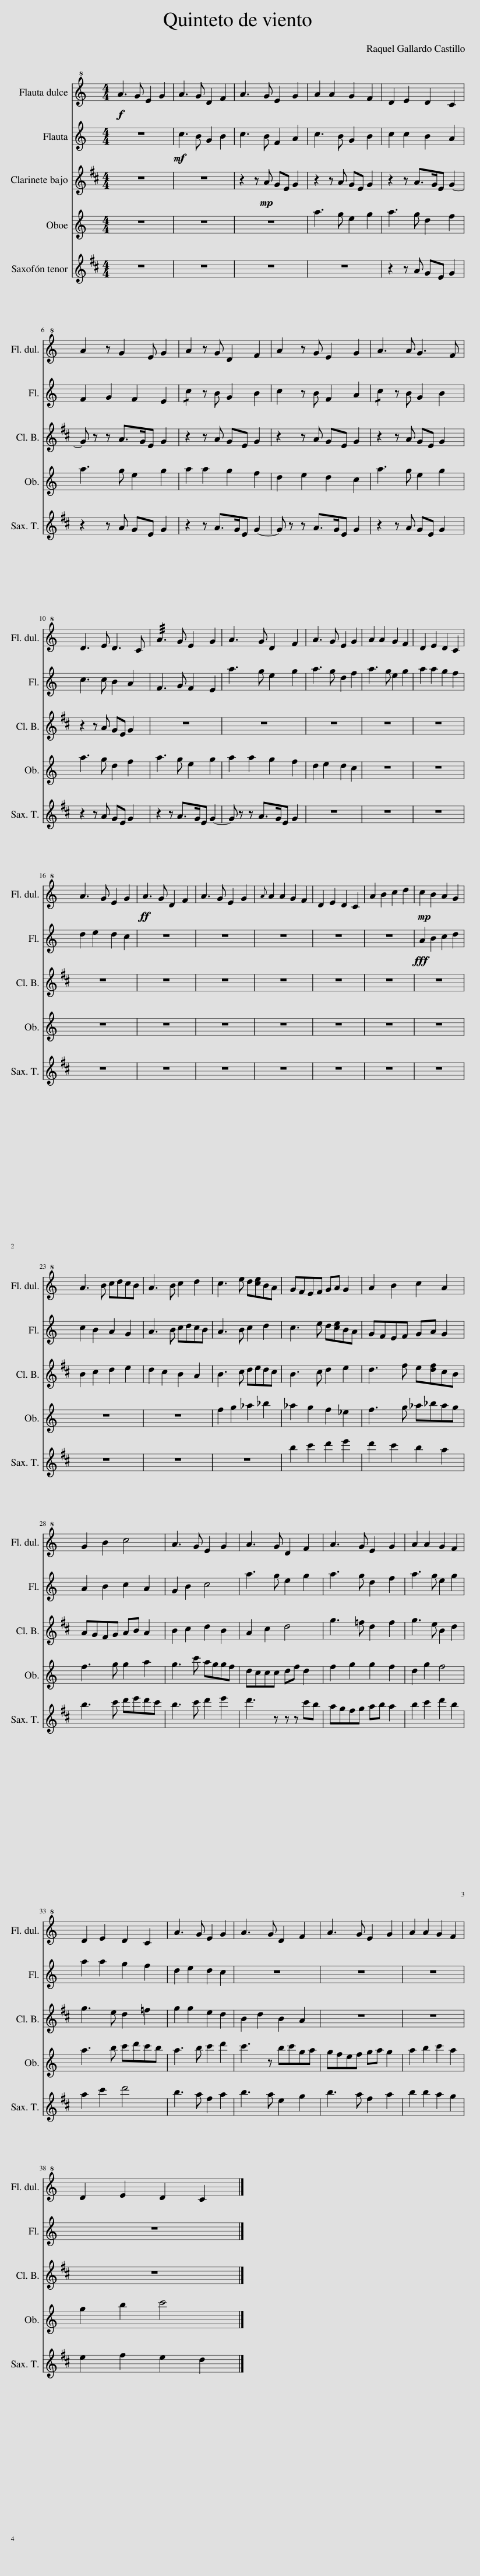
X:1
%%score 1 2 3 4 5
L:1/8
M:4/4
I:linebreak $
K:C
V:1 treble+8
V:2 treble
V:3 treble transpose=-14
V:4 treble
V:5 treble transpose=-14
V:1
!f! A3 G E2 G2 | A3 G D2 F2 | A3 G E2 G2 | A2 A2 G2 F2 | D2 E2 D2 C2 |$ %5
 A2 z G2 E G2 | A2 z G D2 F2 | A2 z G E2 G2 | A3 A G3 F |$ D3 E D3 C | %10
 !///!A3 G E2 G2 | A3 G D2 F2 | A3 G E2 G2 | A2 A2 G2 F2 | D2 E2 D2 C2 |$ %15
 A3 G E2 G2 |!ff! A3 G D2 F2 | A3 G E2 G2 |{A} A2 A2 G2 F2 | D2 E2 D2 C2 | %20
 A2 B2 c2 d2 | c2 B2 A2 G2 |$ A3 B cdcB | A3 B c2 d2 | c3 e d[ce]BA | %25
 GFEF GA G2 | A2 B2 c2 A2 |$ G2 B2 c4 | A3 G E2 G2 | A3 G D2 F2 | %30
 A3 G E2 G2 | A2 A2 G2 F2 |$ D2 E2 D2 C2 | A3 G E2 G2 | A3 G D2 F2 | %35
 A3 G E2 G2 | A2 A2 G2 F2 |$ D2 E2 D2 C2 |] %38
V:2
 z8 |!mf! c3 B G2 B2 | c3 B F2 A2 | c3 B G2 B2 | c2 c2 B2 A2 |$ %5
 F2 G2 F2 E2 | !/!c2 z B G2 B2 | c2 z B F2 A2 | !/!c2 z B G2 B2 |$ c3 c B2 A2 | %10
 F3 G F2 E2 | a3 g e2 g2 | a3 g d2 f2 | a3 g e2 g2 | a2 a2 g2 f2 |$ %15
 d2 e2 d2 c2 | z8 | z8 | z8 | z8 | %20
 z8 |!fff!!mp! A2 B2 c2 d2 |$ c2 B2 A2 G2 | A3 B cdcB | A3 B c2 d2 | %25
 c3 e d[ce]BA | GFEF GA G2 |$ A2 B2 c2 A2 | G2 B2 c4 | a3 g e2 g2 | %30
 a3 g d2 f2 | a3 g e2 g2 |$ a2 a2 g2 f2 | d2 e2 d2 c2 | z8 | %35
 z8 | z8 |$ z8 |] %38
V:3
[K:D] z8 | z8 | z2 z!mp! A GE G2 | z2 z A GE G2 | z2 z A>GE G2- |$ %5
 G z z A>GE G2 | z2 z A GE G2 | z2 z A GE G2 | z2 z A GE G2 |$ z2 z A GE G2 | %10
 z8 | z8 | z8 | z8 | z8 |$ %15
 z8 | z8 | z8 | z8 | z8 | %20
 z8 | z8 |$ B2 c2 d2 e2 | d2 c2 B2 A2 | B3 c dedc | %25
 B3 c d2 e2 | d3 f e[df]cB |$ AGFG AB A2 | B2 c2 d2 B2 | A2 c2 d4 | %30
 g3 =f d2 f2 | g3 e B2 d2 |$ g3 e d2 =f2 | g2 g2 e2 d2 | B2 d2 B2 A2 | %35
 z8 | z8 |$ z8 |] %38
V:4
 z8 | z8 | z8 | a3 g e2 g2 | a3 g d2 f2 |$ %5
 a3 g e2 g2 | a2 a2 g2 f2 | d2 e2 d2 c2 | a3 g e2 g2 |$ a3 g d2 f2 | %10
 a3 g e2 g2 | a2 a2 g2 f2 | d2 e2 d2 c2 | z8 | z8 |$ %15
 z8 | z8 | z8 | z8 | z8 | %20
 z8 | z8 |$ z8 | z8 | f2 g2 _a2 _b2 | %25
 _a2 g2 f2 _e2 | f3 g _a_bag |$ f3 g g2 a2 | g3 c' aggf | dccc df d2 | %30
 f2 g2 g2 f2 | d2 g2 f4 |$ a3 b c'd'c'b | a3 b c'2 d'2 | c'3 z bc'ga | %35
 gfef ga g2 | a2 b2 c'2 a2 |$ g2 b2 c'4 |] %38
V:5
[K:D] z8 | z8 | z8 | z8 | z2 z A GE G2 |$ %5
 z2 z A GE G2 | z2 z A>GE G2- | G z z A>GE G2 | z2 z A GE G2 |$ z2 z A GE G2 | %10
 z2 z A>GE G2- | G z z A>GE G2 | z8 | z8 | z8 |$ %15
 z8 | z8 | z8 | z8 | z8 | %20
 z8 | z8 |$ z8 | z8 | z8 | %25
 b2 c'2 d'2 e'2 | d'2 c'2 b2 a2 |$ b3 c' d'e'd'c' | b3 c' d'2 e'2 | d'3 z z z c'b | %30
 agfg ab a2 | b2 c'2 d'2 b2 |$ a2 c'2 d'4 | b3 a f2 a2 | b3 a e2 g2 | %35
 b3 a f2 a2 | b2 b2 a2 g2 |$ e2 f2 e2 d2 |] %38
